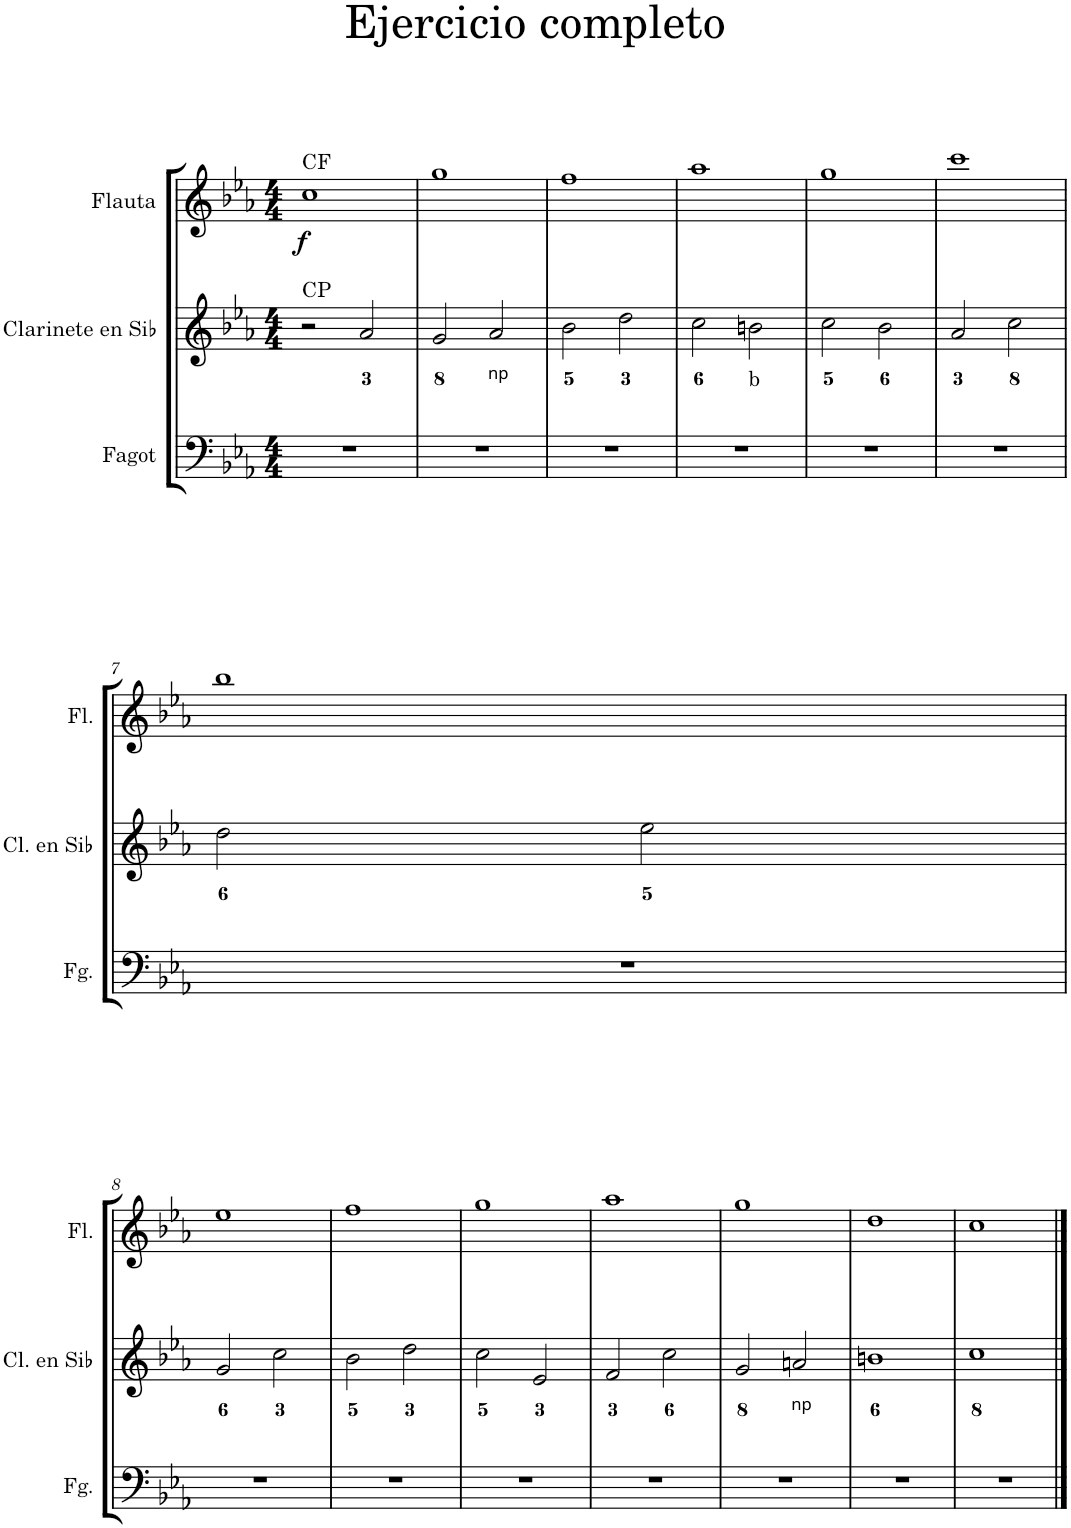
**kern	**kern	**kern	**dynam
*part3	*part2	*part1	*part1
*staff3	*staff2	*staff1	*staff1
*I"Fagot	*I"Clarinete en Sib	*I"Flauta	*
*I'Fg.	*I'Cl. en Sib	*I'Fl.	*
*clefF4	*clefG2	*clefG2	*
*	*Trd1c2	*	*
*k[b-e-a-]	*k[b-e-a-]	*k[b-e-a-]	*
*M4/4	*M4/4	*M4/4	*
=1	=1	=1	=1
!	!	!LO:TX:a:t=CF	!
!	!LO:TX:a:t=CP	!	!
!	!	!	!LO:DY:b
1r	2r	1cc	f
.	2a-/	.	.
=2	=2	=2	=2
1r	2g/	1gg	.
.	2a-/	.	.
=3	=3	=3	=3
1r	2b-\	1ff	.
.	2dd\	.	.
=4	=4	=4	=4
1r	2cc\	1aa-	.
!	!LO:TX:b:t=b	!	!
.	2bn\	.	.
=5	=5	=5	=5
1r	2cc\	1gg	.
.	2b-\	.	.
=6	=6	=6	=6
1r	2a-/	1ccc	.
.	2cc\	.	.
!!LO:LB:g=z
=7	=7	=7	=7
1r	2dd\	1bb-	.
.	2ee-\	.	.
!!LO:LB:g=z
=8	=8	=8	=8
1r	2g/	1ee-	.
.	2cc\	.	.
=9	=9	=9	=9
1r	2b-\	1ff	.
.	2dd\	.	.
=10	=10	=10	=10
1r	2cc\	1gg	.
.	2e-/	.	.
=11	=11	=11	=11
1r	2f/	1aa-	.
.	2cc\	.	.
=12	=12	=12	=12
1r	2g/	1gg	.
.	2an/	.	.
=13	=13	=13	=13
1r	1bn	1dd	.
=14	=14	=14	=14
1r	1cc	1cc	.
==	==	==	==
*-	*-	*-	*-
